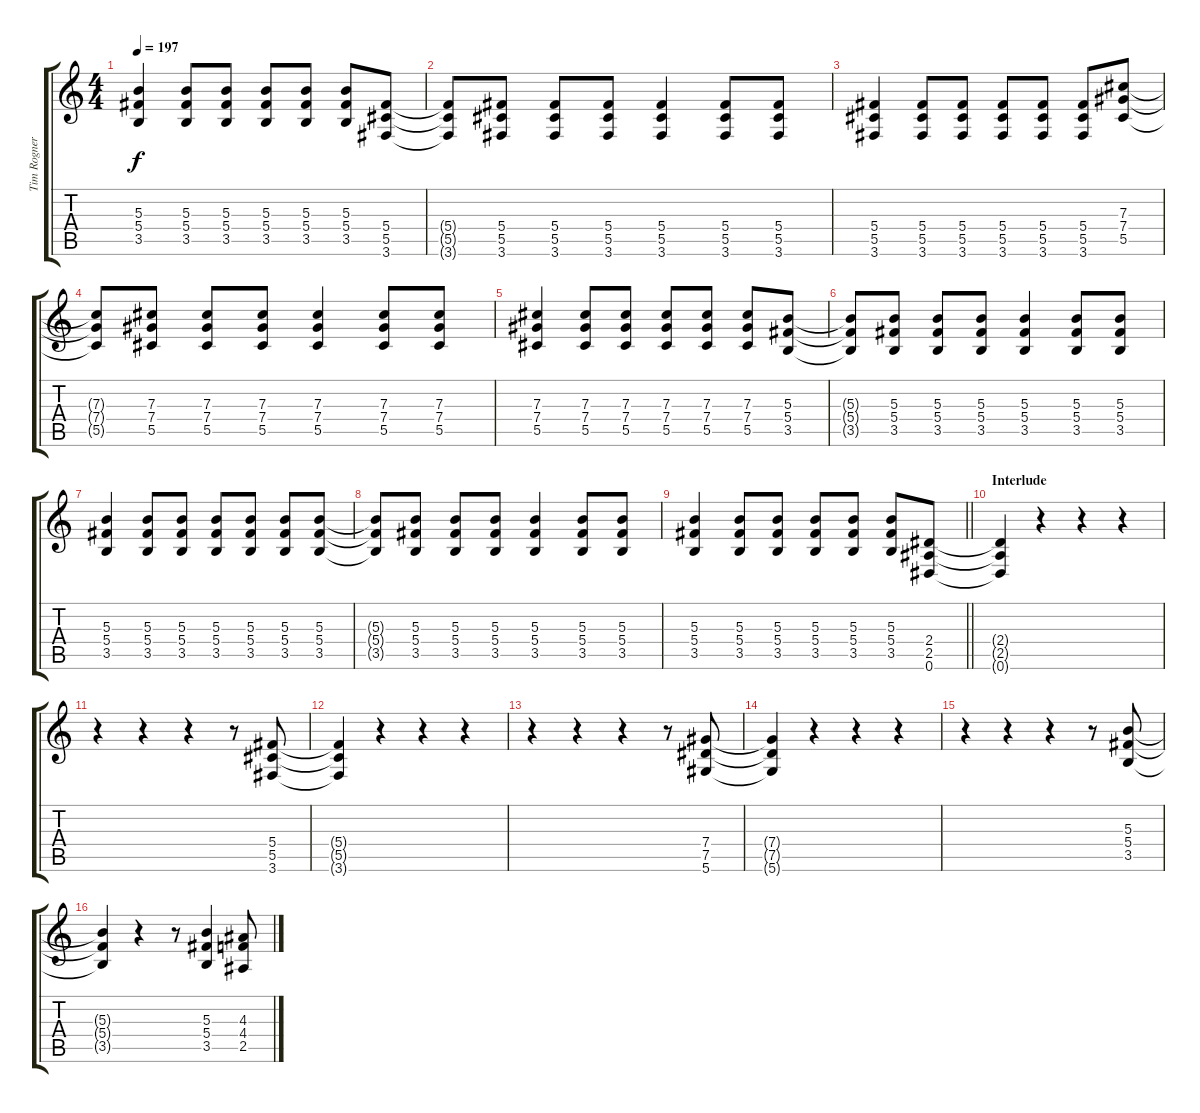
\track ("Tim Rogner - Guitar" "Tim Rogner") {instrument distortionguitar}
\staff {score tabs}
\tuning (Eb4 Bb3 Gb3 Db3 Ab2 Eb2) {hide}
\ts (4 4)
\tempo 197
\clef g2
\ks c
(5.3 5.4 3.5).4{dy f} (5.3 5.4 3.5).8 (5.3 5.4 3.5).8 (5.3 5.4 3.5).8 (5.3 5.4 3.5).8 (5.3 5.4 3.5).8 (5.4 5.5 3.6).8 |
(5.4{t} 5.5{t} 3.6{t}).8 (5.4 5.5 3.6).8 (5.4 5.5 3.6).8 (5.4 5.5 3.6).8 (5.4 5.5 3.6).4 (5.4 5.5 3.6).8 (5.4 5.5 3.6).8 |
(5.4 5.5 3.6).4 (5.4 5.5 3.6).8 (5.4 5.5 3.6).8 (5.4 5.5 3.6).8 (5.4 5.5 3.6).8 (5.4 5.5 3.6).8 (7.3 7.4 5.5).8 |
(7.3{t} 7.4{t} 5.5{t}).8 (7.3 7.4 5.5).8 (7.3 7.4 5.5).8 (7.3 7.4 5.5).8 (7.3 7.4 5.5).4 (7.3 7.4 5.5).8 (7.3 7.4 5.5).8 |
(7.3 7.4 5.5).4 (7.3 7.4 5.5).8 (7.3 7.4 5.5).8 (7.3 7.4 5.5).8 (7.3 7.4 5.5).8 (7.3 7.4 5.5).8 (5.3 5.4 3.5).8 |
(5.3{t} 5.4{t} 3.5{t}).8 (5.3 5.4 3.5).8 (5.3 5.4 3.5).8 (5.3 5.4 3.5).8 (5.3 5.4 3.5).4 (5.3 5.4 3.5).8 (5.3 5.4 3.5).8 |
(5.3 5.4 3.5).4 (5.3 5.4 3.5).8 (5.3 5.4 3.5).8 (5.3 5.4 3.5).8 (5.3 5.4 3.5).8 (5.3 5.4 3.5).8 (5.3 5.4 3.5).8 |
(5.3{t} 5.4{t} 3.5{t}).8 (5.3 5.4 3.5).8 (5.3 5.4 3.5).8 (5.3 5.4 3.5).8 (5.3 5.4 3.5).4 (5.3 5.4 3.5).8 (5.3 5.4 3.5).8 |
\barLineRight lightlight
(5.3 5.4 3.5).4 (5.3 5.4 3.5).8 (5.3 5.4 3.5).8 (5.3 5.4 3.5).8 (5.3 5.4 3.5).8 (5.3 5.4 3.5).8 (2.4 2.5 0.6).8 |
\section ("" "Interlude")
(2.4{t} 2.5{t} 0.6{t}).4 r.4 r.4 r.4 |
r.4 r.4 r.4 r.8 (5.4 5.5 3.6).8 |
(5.4{t} 5.5{t} 3.6{t}).4 r.4 r.4 r.4 |
r.4 r.4 r.4 r.8 (7.4 7.5 5.6).8 |
(7.4{t} 7.5{t} 5.6{t}).4 r.4 r.4 r.4 |
r.4 r.4 r.4 r.8 (5.3 5.4 3.5).8 |
(5.3{t} 5.4{t} 3.5{t}).4 r.4 r.8 (5.3 5.4 3.5).4 (4.3 4.4 2.5).8
